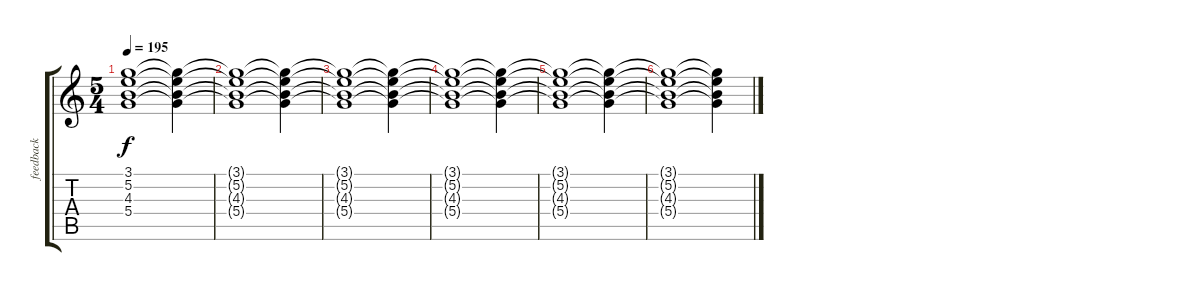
\track ("feedback" "feedback") {instrument distortionguitar}
\staff {score tabs}
\tuning (E4 B3 G3 D3 A2 E2) {hide}
\ts (5 4)
\tempo 195
\clef g2
\ks c
(3.1{t} 5.2{t} 4.3{t} 5.4{t}).1{dy f} (3.1{t} 5.2{t} 4.3{t} 5.4{t}).4 |
(3.1{t} 5.2{t} 4.3{t} 5.4{t}).1 (3.1{t} 5.2{t} 4.3{t} 5.4{t}).4 |
(3.1{t} 5.2{t} 4.3{t} 5.4{t}).1 (3.1{t} 5.2{t} 4.3{t} 5.4{t}).4 |
(3.1{t} 5.2{t} 4.3{t} 5.4{t}).1{volume 0} (3.1{t} 5.2{t} 4.3{t} 5.4{t}).4 |
(3.1{t} 5.2{t} 4.3{t} 5.4{t}).1 (3.1{t} 5.2{t} 4.3{t} 5.4{t}).4 |
(3.1{t} 5.2{t} 4.3{t} 5.4{t}).1 (3.1{t} 5.2{t} 4.3{t} 5.4{t}).4
